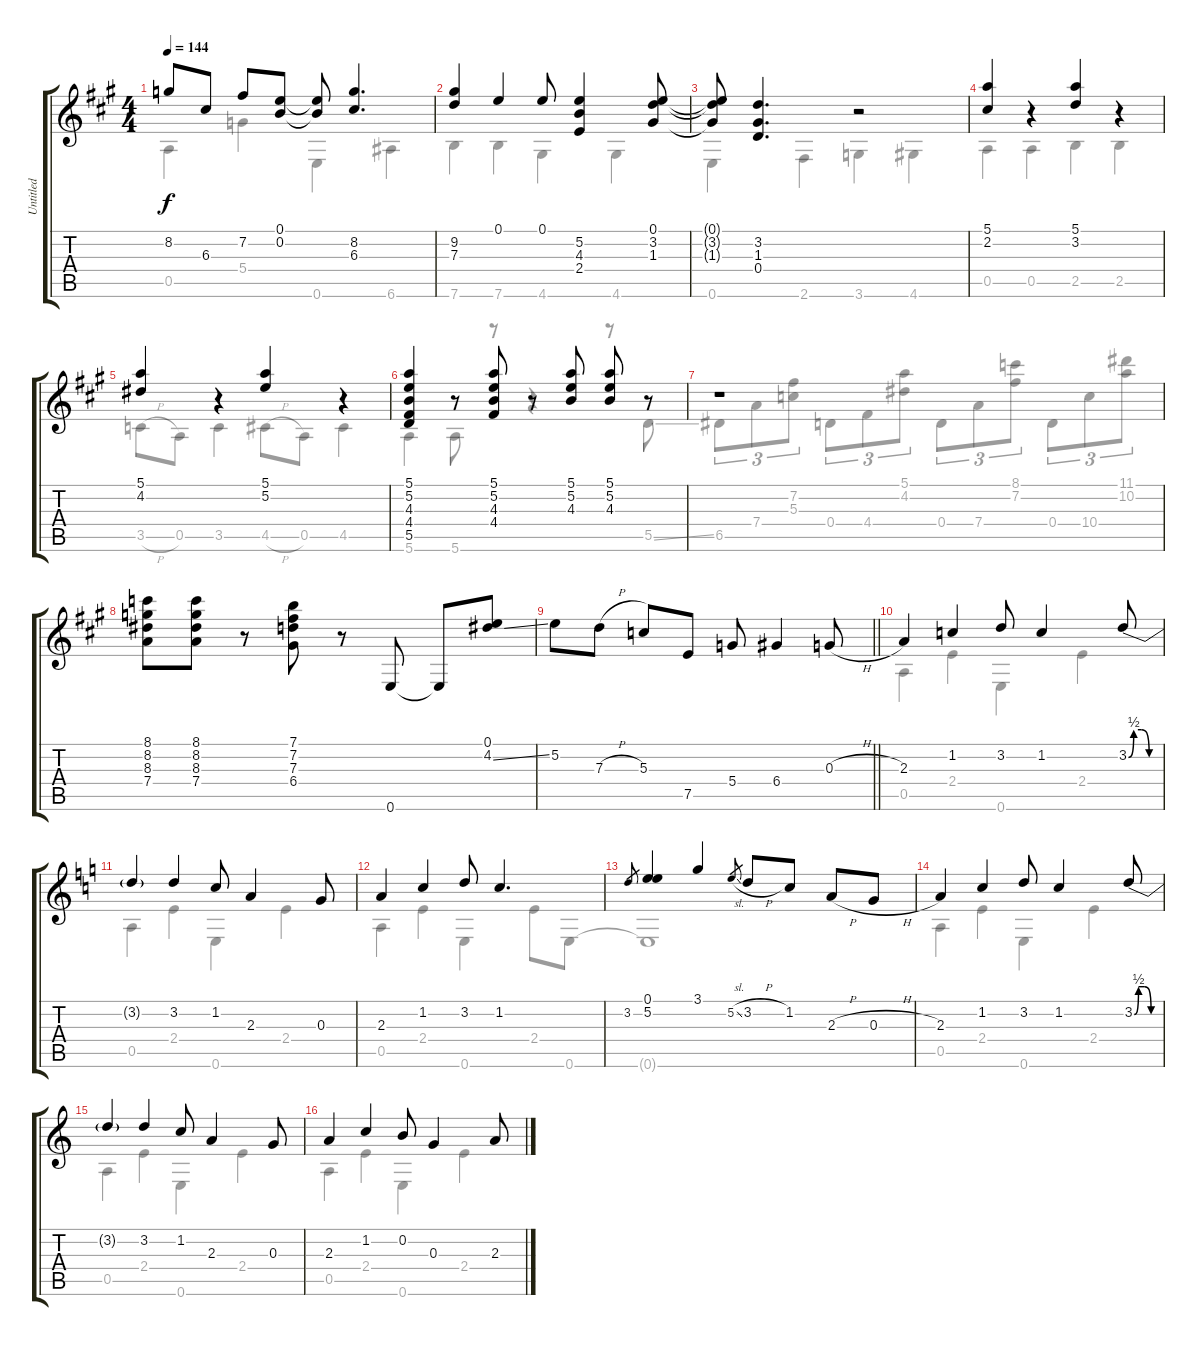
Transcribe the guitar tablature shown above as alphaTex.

\track ("Untitled" "Untitled") {instrument acousticguitarnylon}
\staff {score tabs}
\tuning (E4 B3 G3 D3 A2 E2) {hide}
\voice
\ts (4 4)
\tempo 144
\clef g2
\ks a
8.2.8{dy f} 6.3.8 7.2.8 (0.1 0.2).8 (0.1{t} 0.2{t}).8 (8.2 6.3).4{d} |
(9.2 7.3).4 0.1.4 0.1.8 (5.2 4.3 2.4).4 (0.1 3.2 1.3).8 |
(0.1{t} 3.2{t} 1.3{t}).8 (3.2 1.3 0.4).4{d} r.2 |
(5.1 2.2).4 r.4 (5.1 3.2).4 r.4 |
(5.1 4.2).4 r.4 (5.1 5.2).4 r.4 |
(5.1 5.2 4.3 4.4 5.5).4 r.8 (5.1 5.2 4.3 4.4).8 r.8 (5.1 5.2 4.3).8 (5.1 5.2 4.3).8 r.8 |
r.1 |
(8.1 8.2 8.3 7.4).8 (8.1 8.2 8.3 7.4).8 r.8 (7.1 7.2 7.3 6.4).8 r.8 0.6.8 0.6{t}.8 (0.1 4.2{ss}).8 |
\barLineRight lightlight
5.2.8 7.3{h}.8 5.3.8 7.5.8 5.4.8 6.4.4 0.3{h}.8 |
2.3.4 1.2.4 3.2.8 1.2.4 3.2{be (custom 0 0 10 2 25 2 40 0 60 0)}.8 |
\ks c
3.2{t}.4 3.2.4 1.2.8 2.3.4 0.3.8 |
2.3.4 1.2.4 3.2.8 1.2.4{d} |
3.2.8{gr} (0.1 5.2).4 3.1.4 5.2{sl}.8{gr} 3.2{h}.8 1.2.8 2.3{h}.8 0.3{h}.8 |
2.3.4 1.2.4 3.2.8 1.2.4 3.2{be (custom 0 0 10 2 25 2 40 0 60 0)}.8 |
3.2{t}.4 3.2.4 1.2.8 2.3.4 0.3.8 |
2.3.4 1.2.4 0.2.8 0.3.4 2.3.8
\voice
\clef g2
\ottava regular
\simile none
\ks a
0.5.4{dy f} 5.4.4 0.6.4 6.6.4 |
7.6.4 7.6.4 4.6.4 4.6.4 |
0.6.4 2.6.4 3.6.4 4.6.4 |
0.5.4 0.5.4 2.5.4 2.5.4 |
3.5{h}.8 0.5.8 3.5.4 4.5{h}.8 0.5.8 4.5.4 |
5.6.4 5.6.8 r.8 r.4 r.8 5.5{ss}.8 |
6.5.8{tu (3 2)} 7.4.8{tu (3 2)} (7.2 5.3).8{tu (3 2)} 0.4.8{tu (3 2)} 4.4.8{tu (3 2)} (5.1 4.2).8{tu (3 2)} 0.4.8{tu (3 2)} 7.4.8{tu (3 2)} (8.1 7.2).8{tu (3 2)} 0.4.8{tu (3 2)} 10.4.8{tu (3 2)} (11.1 10.2).8{tu (3 2)} |
|
\barLineRight lightlight
|
0.5.4 2.4.4 0.6.4 2.4.4 |
\ks c
0.5.4 2.4.4 0.6.4 2.4.4 |
0.5.4 2.4.4 0.6.4 2.4.8 0.6.8 |
0.6{t}.1 |
0.5.4 2.4.4 0.6.4 2.4.4 |
0.5.4 2.4.4 0.6.4 2.4.4 |
0.5.4 2.4.4 0.6.4 2.4.4
